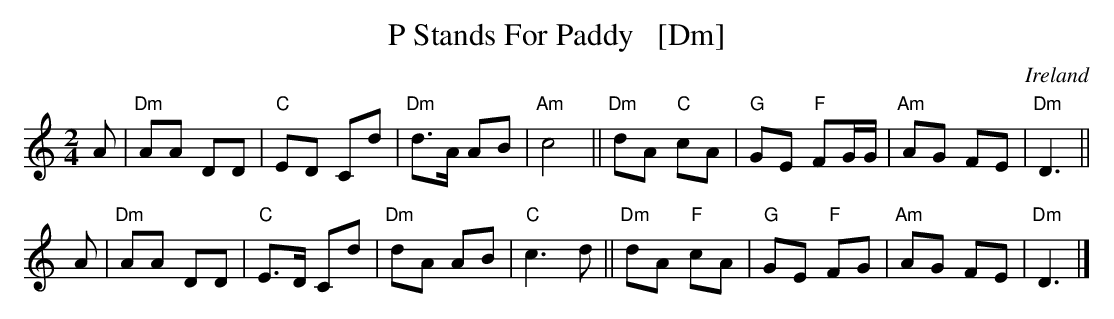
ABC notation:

X:1
T: P Stands For Paddy   [Dm]
O: Ireland
M: 2/4
L: 1/16
K: Ddor
A2 |\
"Dm"A2A2 D2D2 | "C"E2D2 C2d2 | "Dm"d3A  A2B2 | "Am"c8 ||\
"Dm"d2A2 "C"c2A2 | "G"G2E2 "F"F2GG | "Am"A2G2 F2E2 | "Dm"D6 ||
A2 |\
"Dm"A2A2 D2D2 | "C"E3D  C2d2 | "Dm"d2A2 A2B2 | "C"c6 d2 ||\
"Dm"d2A2 "F"c2A2 | "G"G2E2 "F"F2G2 | "Am"A2G2 F2E2 | "Dm"D6 |]
